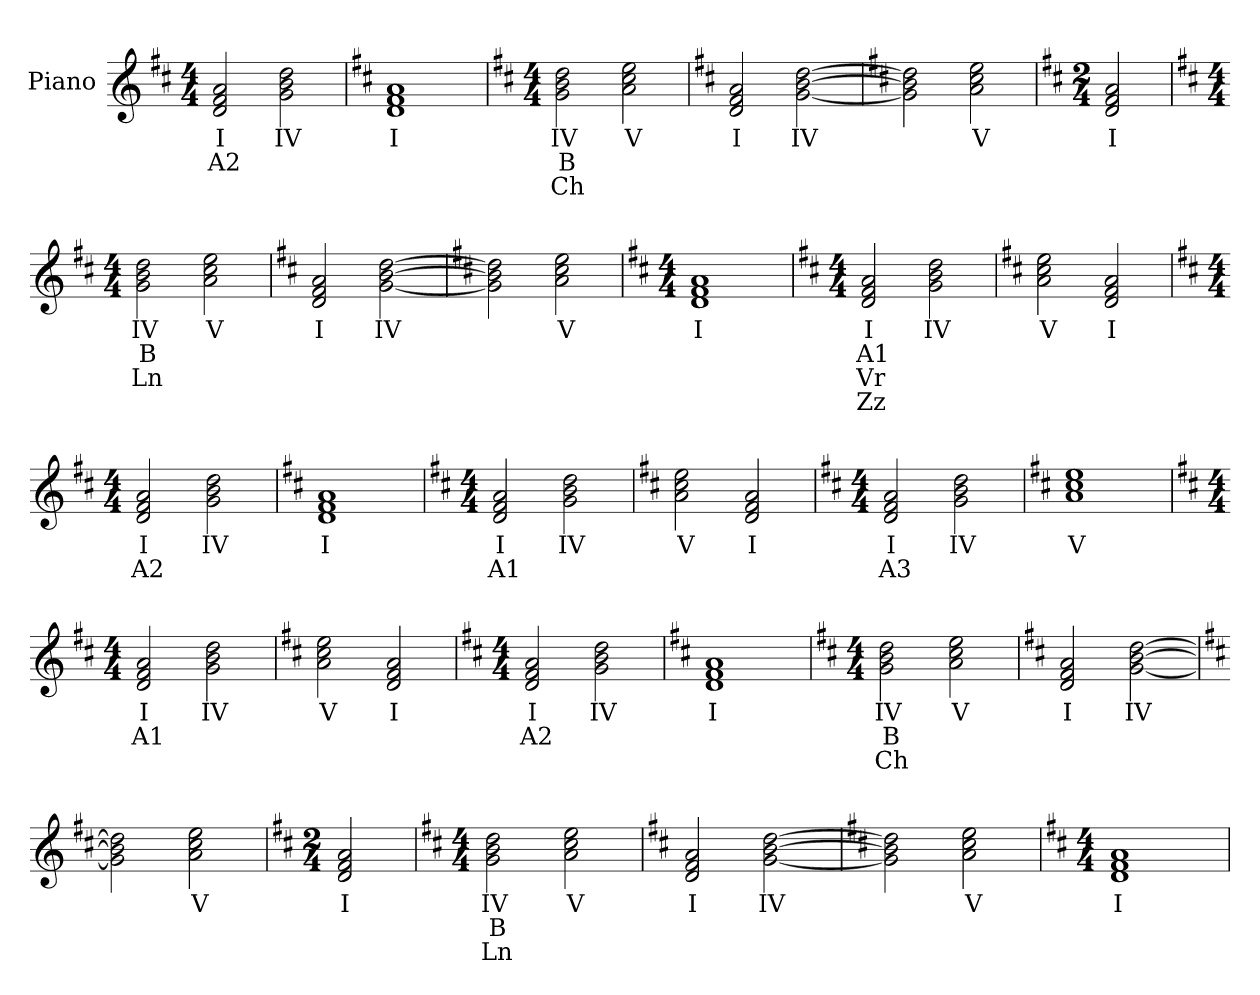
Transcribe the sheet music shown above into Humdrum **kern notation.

**kern	**text	**text	**text	**text
*part1	*part1	*part1	*part1	*part1
*staff1	*staff1	*staff1	*staff1	*staff1
*I"Piano	*	*	*	*
*I'Pno	*	*	*	*
*k[f#c#]	*	*	*	*
*D:	*	*	*	*
*M4/4	*	*	*	*
=	=	=	=	=
2d 2f# 2a	I	A2	.	.
2g 2b 2dd	IV	.	.	.
=	=	=	=	=
*k[f#c#]	*	*	*	*
*D:	*	*	*	*
1d 1f# 1a	I	.	.	.
=	=	=	=	=
*k[f#c#]	*	*	*	*
*D:	*	*	*	*
*M4/4	*	*	*	*
2g 2b 2dd	IV	B	Ch	.
2a 2cc# 2ee	V	.	.	.
=	=	=	=	=
*k[f#c#]	*	*	*	*
*D:	*	*	*	*
2d 2f# 2a	I	.	.	.
[2g [2b [2dd	IV	.	.	.
=	=	=	=	=
*k[f#c#]	*	*	*	*
*D:	*	*	*	*
2g] 2b] 2dd]	.	.	.	.
2a 2cc# 2ee	V	.	.	.
=	=	=	=	=
*k[f#c#]	*	*	*	*
*D:	*	*	*	*
*M2/4	*	*	*	*
2d 2f# 2a	I	.	.	.
=	=	=	=	=
*k[f#c#]	*	*	*	*
*D:	*	*	*	*
*M4/4	*	*	*	*
2g 2b 2dd	IV	B	Ln	.
2a 2cc# 2ee	V	.	.	.
=	=	=	=	=
*k[f#c#]	*	*	*	*
*D:	*	*	*	*
2d 2f# 2a	I	.	.	.
[2g [2b [2dd	IV	.	.	.
=	=	=	=	=
*k[f#c#]	*	*	*	*
*D:	*	*	*	*
2g] 2b] 2dd]	.	.	.	.
2a 2cc# 2ee	V	.	.	.
=	=	=	=	=
*k[f#c#]	*	*	*	*
*D:	*	*	*	*
*M4/4	*	*	*	*
1d 1f# 1a	I	.	.	.
=	=	=	=	=
*k[f#c#]	*	*	*	*
*D:	*	*	*	*
*M4/4	*	*	*	*
2d 2f# 2a	I	A1	Vr	Zz
2g 2b 2dd	IV	.	.	.
=	=	=	=	=
*k[f#c#]	*	*	*	*
*D:	*	*	*	*
2a 2cc# 2ee	V	.	.	.
2d 2f# 2a	I	.	.	.
=	=	=	=	=
*k[f#c#]	*	*	*	*
*D:	*	*	*	*
*M4/4	*	*	*	*
2d 2f# 2a	I	A2	.	.
2g 2b 2dd	IV	.	.	.
=	=	=	=	=
*k[f#c#]	*	*	*	*
*D:	*	*	*	*
1d 1f# 1a	I	.	.	.
=	=	=	=	=
*k[f#c#]	*	*	*	*
*D:	*	*	*	*
*M4/4	*	*	*	*
2d 2f# 2a	I	A1	.	.
2g 2b 2dd	IV	.	.	.
=	=	=	=	=
*k[f#c#]	*	*	*	*
*D:	*	*	*	*
2a 2cc# 2ee	V	.	.	.
2d 2f# 2a	I	.	.	.
=	=	=	=	=
*k[f#c#]	*	*	*	*
*D:	*	*	*	*
*M4/4	*	*	*	*
2d 2f# 2a	I	A3	.	.
2g 2b 2dd	IV	.	.	.
=	=	=	=	=
*k[f#c#]	*	*	*	*
*D:	*	*	*	*
1a 1cc# 1ee	V	.	.	.
=	=	=	=	=
*k[f#c#]	*	*	*	*
*D:	*	*	*	*
*M4/4	*	*	*	*
2d 2f# 2a	I	A1	.	.
2g 2b 2dd	IV	.	.	.
=	=	=	=	=
*k[f#c#]	*	*	*	*
*D:	*	*	*	*
2a 2cc# 2ee	V	.	.	.
2d 2f# 2a	I	.	.	.
=	=	=	=	=
*k[f#c#]	*	*	*	*
*D:	*	*	*	*
*M4/4	*	*	*	*
2d 2f# 2a	I	A2	.	.
2g 2b 2dd	IV	.	.	.
=	=	=	=	=
*k[f#c#]	*	*	*	*
*D:	*	*	*	*
1d 1f# 1a	I	.	.	.
=	=	=	=	=
*k[f#c#]	*	*	*	*
*D:	*	*	*	*
*M4/4	*	*	*	*
2g 2b 2dd	IV	B	Ch	.
2a 2cc# 2ee	V	.	.	.
=	=	=	=	=
*k[f#c#]	*	*	*	*
*D:	*	*	*	*
2d 2f# 2a	I	.	.	.
[2g [2b [2dd	IV	.	.	.
=	=	=	=	=
*k[f#c#]	*	*	*	*
*D:	*	*	*	*
2g] 2b] 2dd]	.	.	.	.
2a 2cc# 2ee	V	.	.	.
=	=	=	=	=
*k[f#c#]	*	*	*	*
*D:	*	*	*	*
*M2/4	*	*	*	*
2d 2f# 2a	I	.	.	.
=	=	=	=	=
*k[f#c#]	*	*	*	*
*D:	*	*	*	*
*M4/4	*	*	*	*
2g 2b 2dd	IV	B	Ln	.
2a 2cc# 2ee	V	.	.	.
=	=	=	=	=
*k[f#c#]	*	*	*	*
*D:	*	*	*	*
2d 2f# 2a	I	.	.	.
[2g [2b [2dd	IV	.	.	.
=	=	=	=	=
*k[f#c#]	*	*	*	*
*D:	*	*	*	*
2g] 2b] 2dd]	.	.	.	.
2a 2cc# 2ee	V	.	.	.
=	=	=	=	=
*k[f#c#]	*	*	*	*
*D:	*	*	*	*
*M4/4	*	*	*	*
1d 1f# 1a	I	.	.	.
=	=	=	=	=
*-	*-	*-	*-	*-
